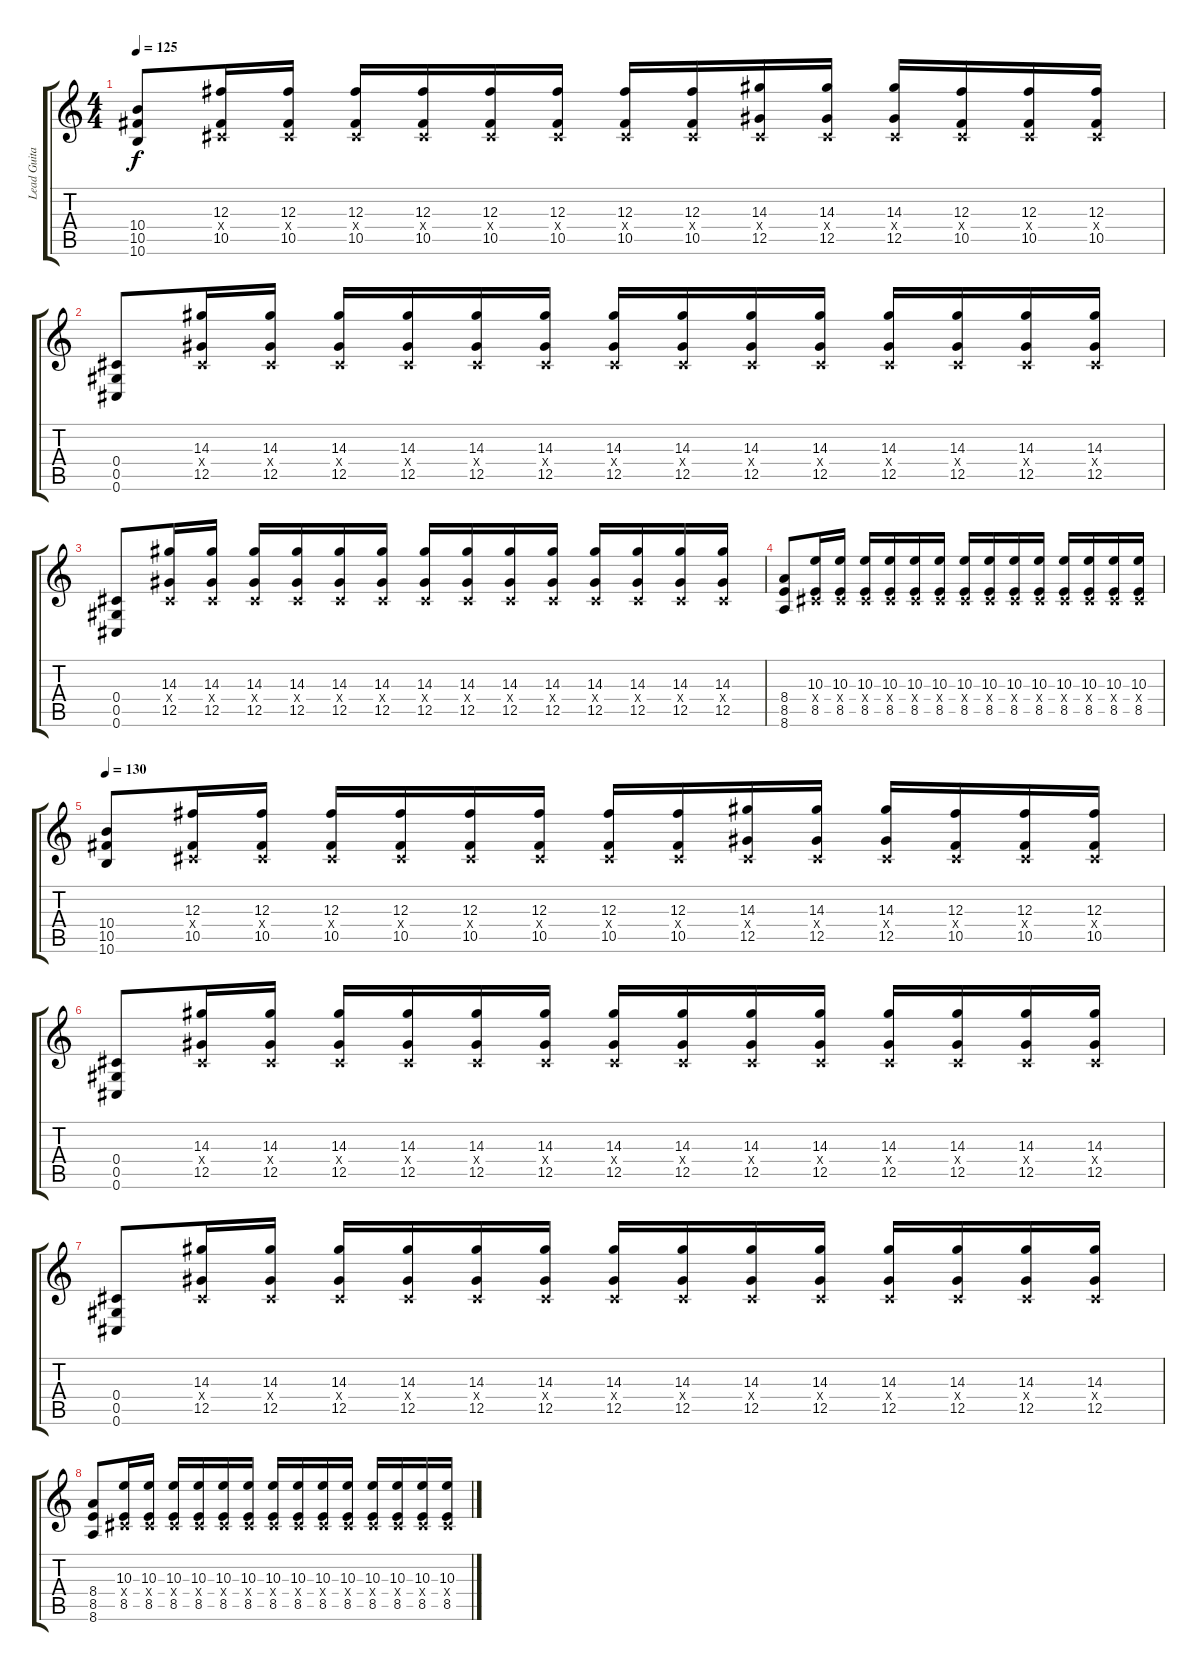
\track ("Lead Guitar - Andrew Whiting" "Lead Guita") {instrument distortionguitar}
\staff {score tabs}
\tuning (Eb4 Bb3 Gb3 Db3 Ab2 Db2) {hide}
\ts (4 4)
\tempo 125
\clef g2
\ks c
(10.4 10.5 10.6).8{dy f} (12.3 0.4{x} 10.5).16 (12.3 0.4{x} 10.5).16 (12.3 0.4{x} 10.5).16 (12.3 0.4{x} 10.5).16 (12.3 0.4{x} 10.5).16 (12.3 0.4{x} 10.5).16 (12.3 0.4{x} 10.5).16 (12.3 0.4{x} 10.5).16 (14.3 0.4{x} 12.5).16 (14.3 0.4{x} 12.5).16 (14.3 0.4{x} 12.5).16 (12.3 0.4{x} 10.5).16 (12.3 0.4{x} 10.5).16 (12.3 0.4{x} 10.5).16 |
(0.4 0.5 0.6).8 (14.3 0.4{x} 12.5).16 (14.3 0.4{x} 12.5).16 (14.3 0.4{x} 12.5).16 (14.3 0.4{x} 12.5).16 (14.3 0.4{x} 12.5).16 (14.3 0.4{x} 12.5).16 (14.3 0.4{x} 12.5).16 (14.3 0.4{x} 12.5).16 (14.3 0.4{x} 12.5).16 (14.3 0.4{x} 12.5).16 (14.3 0.4{x} 12.5).16 (14.3 0.4{x} 12.5).16 (14.3 0.4{x} 12.5).16 (14.3 0.4{x} 12.5).16 |
(0.4 0.5 0.6).8 (14.3 0.4{x} 12.5).16 (14.3 0.4{x} 12.5).16 (14.3 0.4{x} 12.5).16 (14.3 0.4{x} 12.5).16 (14.3 0.4{x} 12.5).16 (14.3 0.4{x} 12.5).16 (14.3 0.4{x} 12.5).16 (14.3 0.4{x} 12.5).16 (14.3 0.4{x} 12.5).16 (14.3 0.4{x} 12.5).16 (14.3 0.4{x} 12.5).16 (14.3 0.4{x} 12.5).16 (14.3 0.4{x} 12.5).16 (14.3 0.4{x} 12.5).16 |
(8.4 8.5 8.6).8 (10.3 0.4{x} 8.5).16 (10.3 0.4{x} 8.5).16 (10.3 0.4{x} 8.5).16 (10.3 0.4{x} 8.5).16 (10.3 0.4{x} 8.5).16 (10.3 0.4{x} 8.5).16 (10.3 0.4{x} 8.5).16 (10.3 0.4{x} 8.5).16 (10.3 0.4{x} 8.5).16 (10.3 0.4{x} 8.5).16 (10.3 0.4{x} 8.5).16 (10.3 0.4{x} 8.5).16 (10.3 0.4{x} 8.5).16 (10.3 0.4{x} 8.5).16 |
\tempo 130
(10.4 10.5 10.6).8 (12.3 0.4{x} 10.5).16 (12.3 0.4{x} 10.5).16 (12.3 0.4{x} 10.5).16 (12.3 0.4{x} 10.5).16 (12.3 0.4{x} 10.5).16 (12.3 0.4{x} 10.5).16 (12.3 0.4{x} 10.5).16 (12.3 0.4{x} 10.5).16 (14.3 0.4{x} 12.5).16 (14.3 0.4{x} 12.5).16 (14.3 0.4{x} 12.5).16 (12.3 0.4{x} 10.5).16 (12.3 0.4{x} 10.5).16 (12.3 0.4{x} 10.5).16 |
(0.4 0.5 0.6).8 (14.3 0.4{x} 12.5).16 (14.3 0.4{x} 12.5).16 (14.3 0.4{x} 12.5).16 (14.3 0.4{x} 12.5).16 (14.3 0.4{x} 12.5).16 (14.3 0.4{x} 12.5).16 (14.3 0.4{x} 12.5).16 (14.3 0.4{x} 12.5).16 (14.3 0.4{x} 12.5).16 (14.3 0.4{x} 12.5).16 (14.3 0.4{x} 12.5).16 (14.3 0.4{x} 12.5).16 (14.3 0.4{x} 12.5).16 (14.3 0.4{x} 12.5).16 |
(0.4 0.5 0.6).8 (14.3 0.4{x} 12.5).16 (14.3 0.4{x} 12.5).16 (14.3 0.4{x} 12.5).16 (14.3 0.4{x} 12.5).16 (14.3 0.4{x} 12.5).16 (14.3 0.4{x} 12.5).16 (14.3 0.4{x} 12.5).16 (14.3 0.4{x} 12.5).16 (14.3 0.4{x} 12.5).16 (14.3 0.4{x} 12.5).16 (14.3 0.4{x} 12.5).16 (14.3 0.4{x} 12.5).16 (14.3 0.4{x} 12.5).16 (14.3 0.4{x} 12.5).16 |
(8.4 8.5 8.6).8 (10.3 0.4{x} 8.5).16 (10.3 0.4{x} 8.5).16 (10.3 0.4{x} 8.5).16 (10.3 0.4{x} 8.5).16 (10.3 0.4{x} 8.5).16 (10.3 0.4{x} 8.5).16 (10.3 0.4{x} 8.5).16 (10.3 0.4{x} 8.5).16 (10.3 0.4{x} 8.5).16 (10.3 0.4{x} 8.5).16 (10.3 0.4{x} 8.5).16 (10.3 0.4{x} 8.5).16 (10.3 0.4{x} 8.5).16 (10.3 0.4{x} 8.5).16
